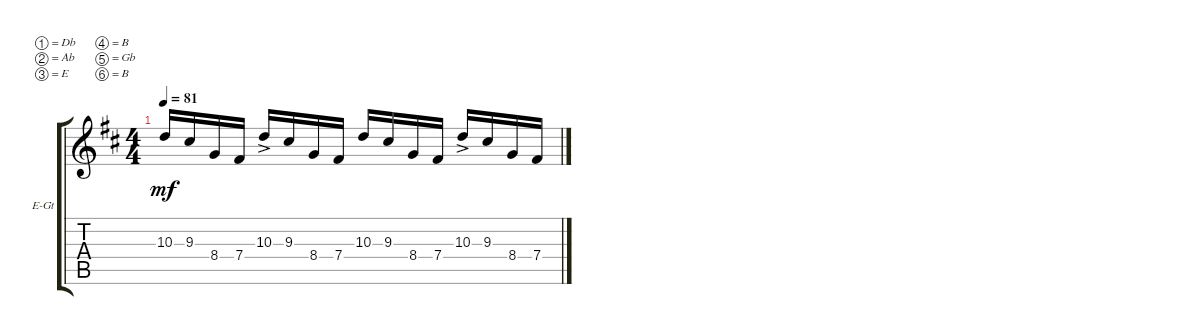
\defaultSystemsLayout 4
\bracketExtendMode groupsimilarinstruments
\firstSystemTrackNameOrientation horizontal
\otherSystemsTrackNameOrientation horizontal
\track ("Electric Guitar" "E-Gt") {instrument distortionguitar}
\staff {score tabs}
\tuning (Db4 Ab3 E3 B2 Gb2 B1)
\ts (4 4)
\tempo 81
\clef g2
\ks bminor
10.3.16{dy mf} 9.3.16 8.4.16 7.4.16 10.3{ac}.16 9.3.16 8.4.16 7.4.16 10.3.16 9.3.16 8.4.16 7.4.16 10.3{ac}.16 9.3.16 8.4.16 7.4.16
